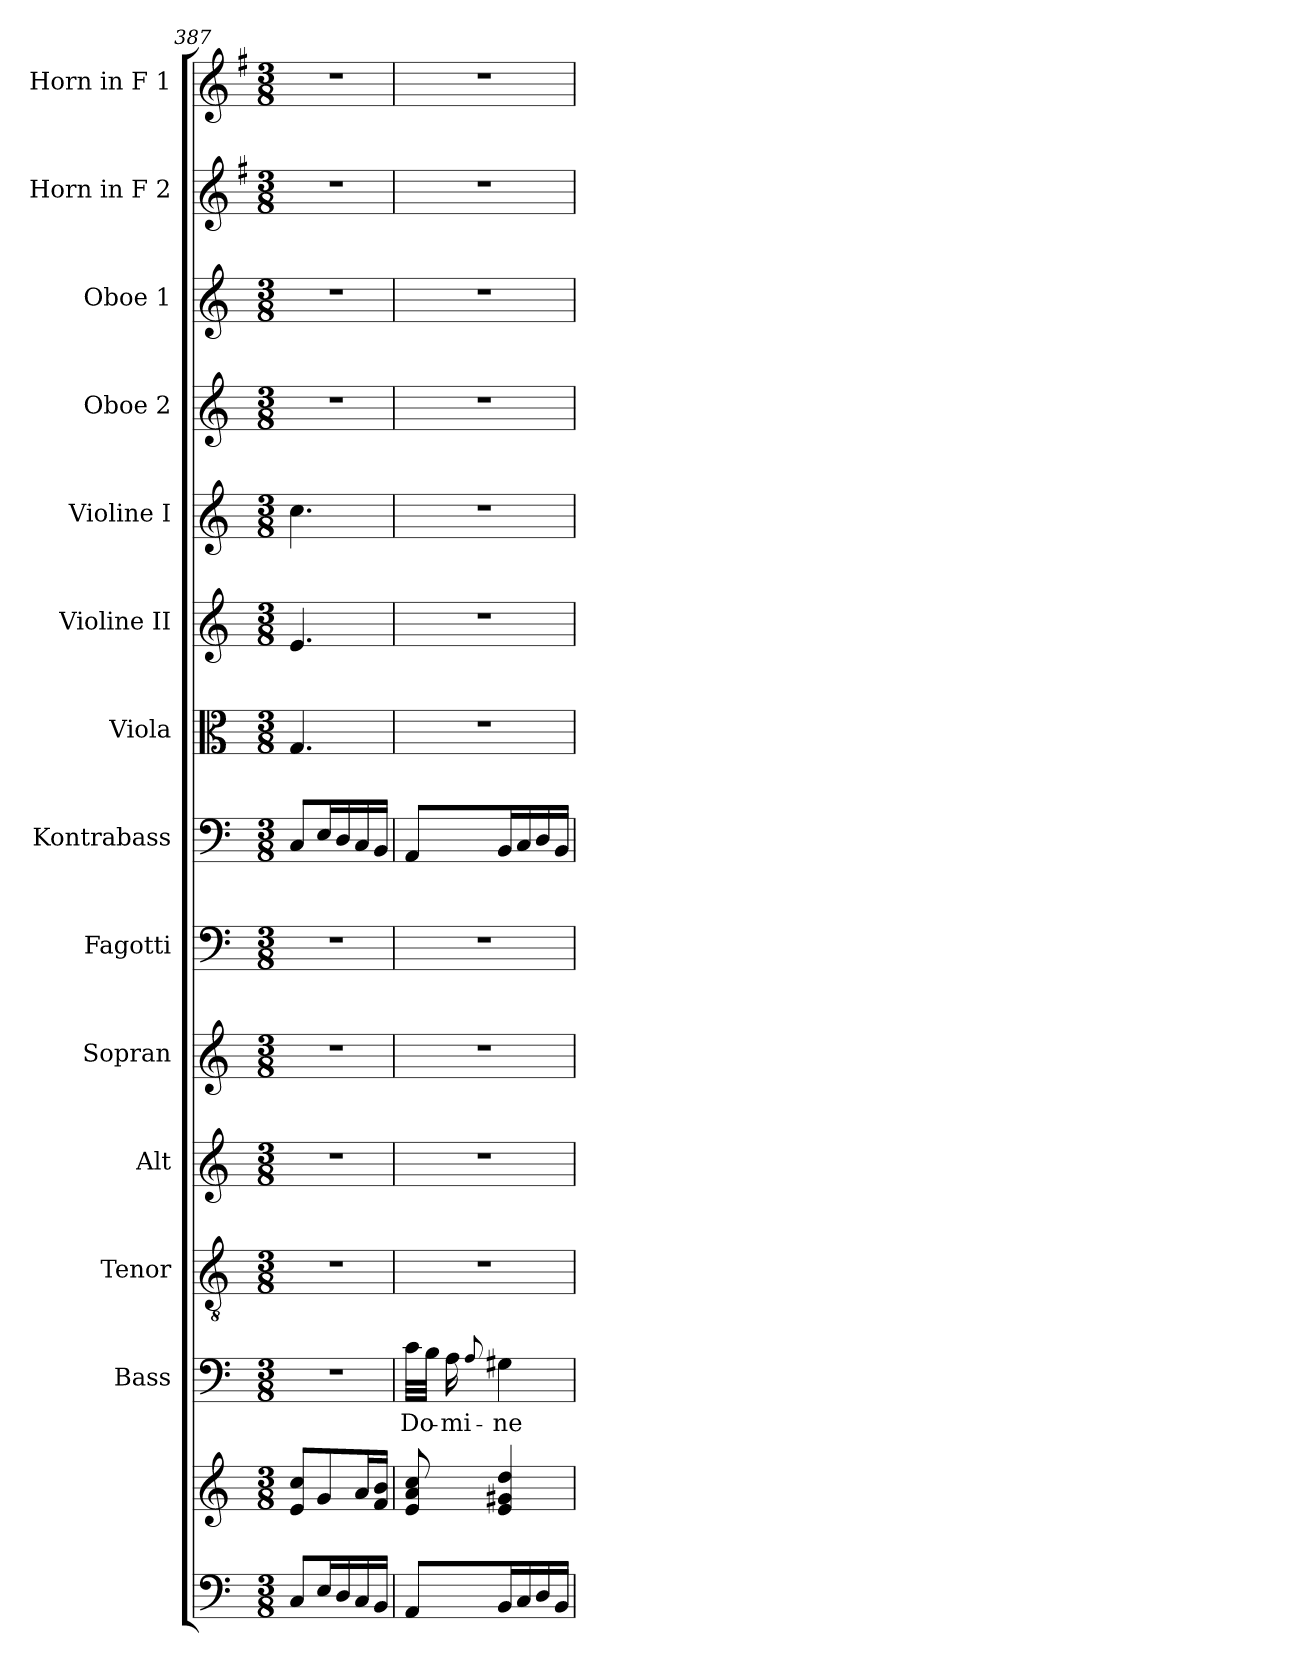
**kern	**kern	**kern	**text	**kern	**kern	**kern	**kern	**kern	**kern	**kern	**kern	**kern	**kern	**kern	**kern
*part14	*part14	*part13	*part13	*part12	*part11	*part10	*part9	*part8	*part7	*part6	*part5	*part4	*part3	*part2	*part1
*staff15	*staff14	*staff13	*staff13	*staff12	*staff11	*staff10	*staff9	*staff8	*staff7	*staff6	*staff5	*staff4	*staff3	*staff2	*staff1
*	*	*I"Bass	*	*I"Tenor	*I"Alt	*I"Sopran	*I"Fagotti	*I"Kontrabass	*I"Viola	*I"Violine II	*I"Violine I	*I"Oboe 2	*I"Oboe 1	*I"Horn in F 2	*I"Horn in F 1
*	*	*I'B.	*	*I'T.	*I'A.	*I'S.	*I'Fg.	*I'Kb.	*I'Vla.	*I'Vl. II	*I'Vl. I	*I'Ob. 2	*I'Ob. 1	*	*
*clefF4	*clefG2	*clefF4	*	*clefGv2	*clefG2	*clefG2	*clefF4	*clefF4	*clefC3	*clefG2	*clefG2	*clefG2	*clefG2	*clefG2	*clefG2
*	*	*	*	*	*	*	*	*ITrd7c12	*	*	*	*	*	*ITrd4c7	*ITrd4c7
*k[]	*k[]	*k[]	*	*k[]	*k[]	*k[]	*k[]	*k[]	*k[]	*k[]	*k[]	*k[]	*k[]	*k[]	*k[]
*C:	*C:	*C:	*	*C:	*C:	*C:	*C:	*C:	*C:	*C:	*C:	*C:	*C:	*C:	*C:
*M3/8	*M3/8	*M3/8	*	*M3/8	*M3/8	*M3/8	*M3/8	*M3/8	*M3/8	*M3/8	*M3/8	*M3/8	*M3/8	*M3/8	*M3/8
=387	=387	=387	=387	=387	=387	=387	=387	=387	=387	=387	=387	=387	=387	=387	=387
8C/L	8e/ 8cc/L	4.r	.	4.r	4.r	4.r	4.r	8CC/L	4.G/	4.e/	4.cc\	4.r	4.r	4.r	4.r
16E/L	8g/	.	.	.	.	.	.	16EE/L	.	.	.	.	.	.	.
16D/	.	.	.	.	.	.	.	16DD/	.	.	.	.	.	.	.
16C/	16a/L	.	.	.	.	.	.	16CC/	.	.	.	.	.	.	.
16BB/JJ	16f/ 16b/JJ	.	.	.	.	.	.	16BBB/JJ	.	.	.	.	.	.	.
=388	=388	=388	=388	=388	=388	=388	=388	=388	=388	=388	=388	=388	=388	=388	=388
!	!	!	!LO:LY:b	!	!	!	!	!	!	!	!	!	!	!	!
8AA/L	8e/ 8a/ 8cc/	32c\LLL	Do-	4.r	4.r	4.r	4.r	8AAA/L	4.r	4.r	4.r	4.r	4.r	4.r	4.r
.	.	32B\JJJ	.	.	.	.	.	.	.	.	.	.	.	.	.
!	!	!	!LO:LY:b	!	!	!	!	!	!	!	!	!	!	!	!
.	.	16A\	-mi-	.	.	.	.	.	.	.	.	.	.	.	.
.	.	8qqA/	.	.	.	.	.	.	.	.	.	.	.	.	.
!	!	!	!LO:LY:b	!	!	!	!	!	!	!	!	!	!	!	!
16BB/L	4e/ 4g#X/ 4dd/	4G#X\	-ne	.	.	.	.	16BBB/L	.	.	.	.	.	.	.
16C/	.	.	.	.	.	.	.	16CC/	.	.	.	.	.	.	.
16D/	.	.	.	.	.	.	.	16DD/	.	.	.	.	.	.	.
16BB/JJ	.	.	.	.	.	.	.	16BBB/JJ	.	.	.	.	.	.	.
=	=	=	=	=	=	=	=	=	=	=	=	=	=	=	=
*-	*-	*-	*-	*-	*-	*-	*-	*-	*-	*-	*-	*-	*-	*-	*-
